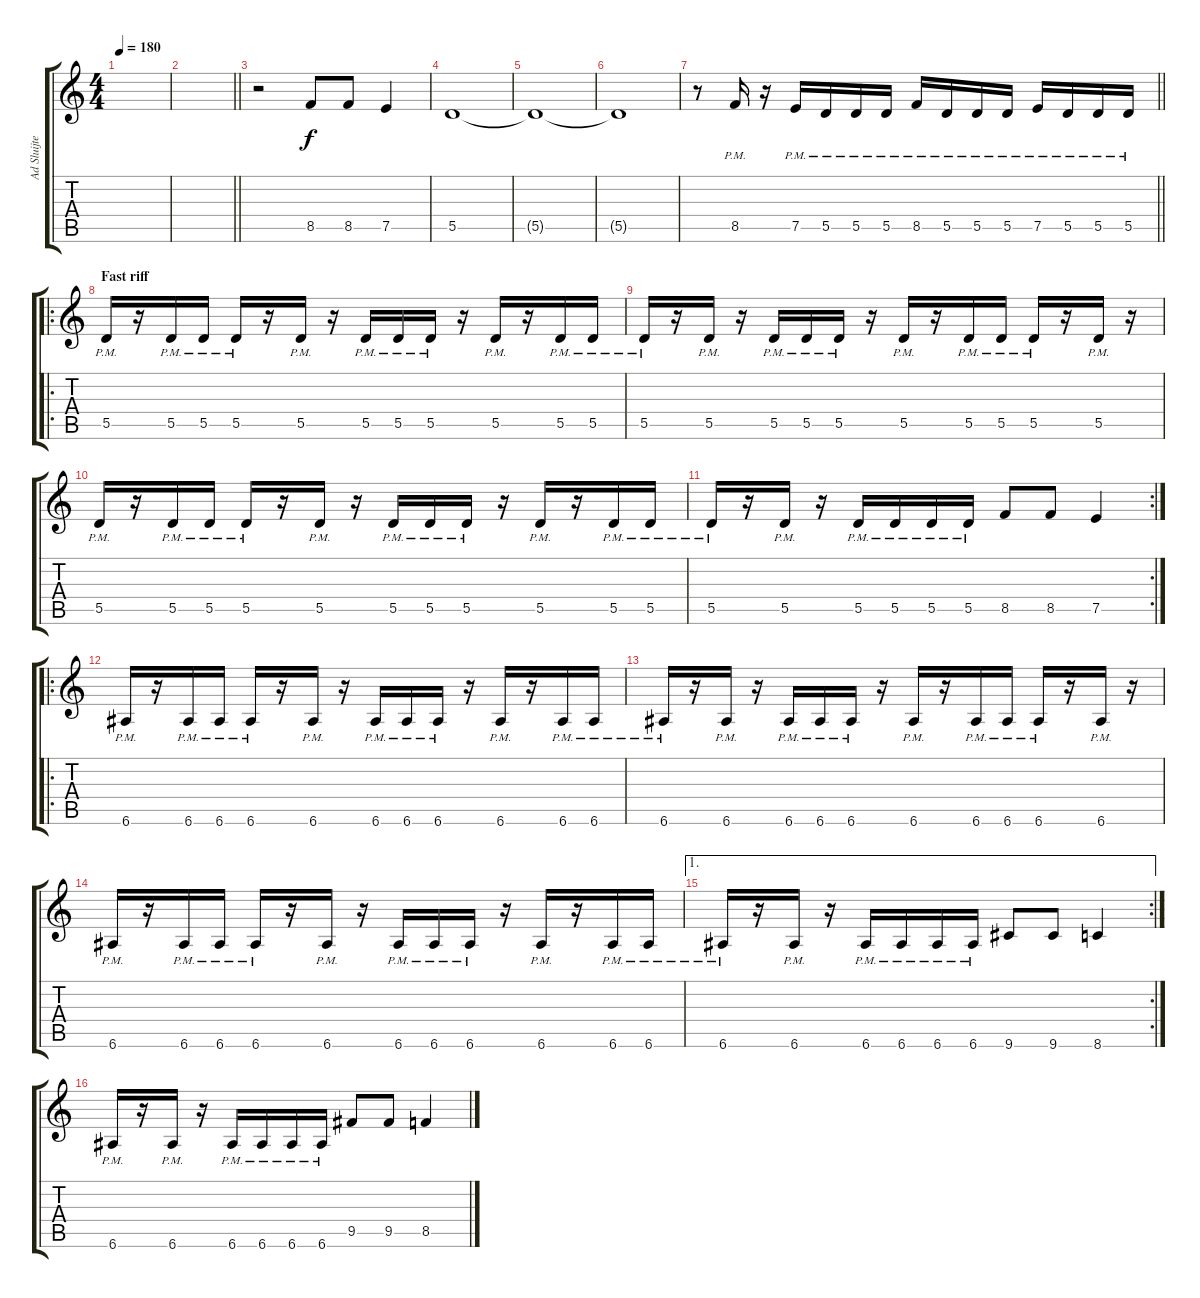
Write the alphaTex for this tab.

\track ("Ad Sluijter" "Ad Sluijte") {instrument distortionguitar}
\staff {score tabs}
\tuning (E4 B3 G3 D3 A2 E2) {hide}
\ts (4 4)
\tempo 180
\clef g2
\ks c
|
\barLineRight lightlight
|
\section ("" "")
r.2 8.5.8 8.5.8 7.5.4 |
5.5.1 |
5.5{t}.1 |
5.5{t}.1 |
\barLineRight lightlight
r.8 8.5{pm}.16 r.16 7.5{pm}.16 5.5{pm}.16 5.5{pm}.16 5.5{pm}.16 8.5{pm}.16 5.5{pm}.16 5.5{pm}.16 5.5{pm}.16 7.5{pm}.16 5.5{pm}.16 5.5{pm}.16 5.5{pm}.16 |
\ro
\section ("" "Fast riff")
5.5{pm}.16 r.16 5.5{pm}.16 5.5{pm}.16 5.5{pm}.16 r.16 5.5{pm}.16 r.16 5.5{pm}.16 5.5{pm}.16 5.5{pm}.16 r.16 5.5{pm}.16 r.16 5.5{pm}.16 5.5{pm}.16 |
5.5{pm}.16 r.16 5.5{pm}.16 r.16 5.5{pm}.16 5.5{pm}.16 5.5{pm}.16 r.16 5.5{pm}.16 r.16 5.5{pm}.16 5.5{pm}.16 5.5{pm}.16 r.16 5.5{pm}.16 r.16 |
5.5{pm}.16 r.16 5.5{pm}.16 5.5{pm}.16 5.5{pm}.16 r.16 5.5{pm}.16 r.16 5.5{pm}.16 5.5{pm}.16 5.5{pm}.16 r.16 5.5{pm}.16 r.16 5.5{pm}.16 5.5{pm}.16 |
\rc 2
5.5{pm}.16 r.16 5.5{pm}.16 r.16 5.5{pm}.16 5.5{pm}.16 5.5{pm}.16 5.5{pm}.16 8.5.8 8.5.8 7.5.4 |
\ro
6.6{pm}.16 r.16 6.6{pm}.16 6.6{pm}.16 6.6{pm}.16 r.16 6.6{pm}.16 r.16 6.6{pm}.16 6.6{pm}.16 6.6{pm}.16 r.16 6.6{pm}.16 r.16 6.6{pm}.16 6.6{pm}.16 |
6.6{pm}.16 r.16 6.6{pm}.16 r.16 6.6{pm}.16 6.6{pm}.16 6.6{pm}.16 r.16 6.6{pm}.16 r.16 6.6{pm}.16 6.6{pm}.16 6.6{pm}.16 r.16 6.6{pm}.16 r.16 |
6.6{pm}.16 r.16 6.6{pm}.16 6.6{pm}.16 6.6{pm}.16 r.16 6.6{pm}.16 r.16 6.6{pm}.16 6.6{pm}.16 6.6{pm}.16 r.16 6.6{pm}.16 r.16 6.6{pm}.16 6.6{pm}.16 |
\ae 1
\rc 2
6.6{pm}.16 r.16 6.6{pm}.16 r.16 6.6{pm}.16 6.6{pm}.16 6.6{pm}.16 6.6{pm}.16 9.6.8 9.6.8 8.6.4 |
6.6{pm}.16 r.16 6.6{pm}.16 r.16 6.6{pm}.16 6.6{pm}.16 6.6{pm}.16 6.6{pm}.16 9.5.8 9.5.8 8.5.4
